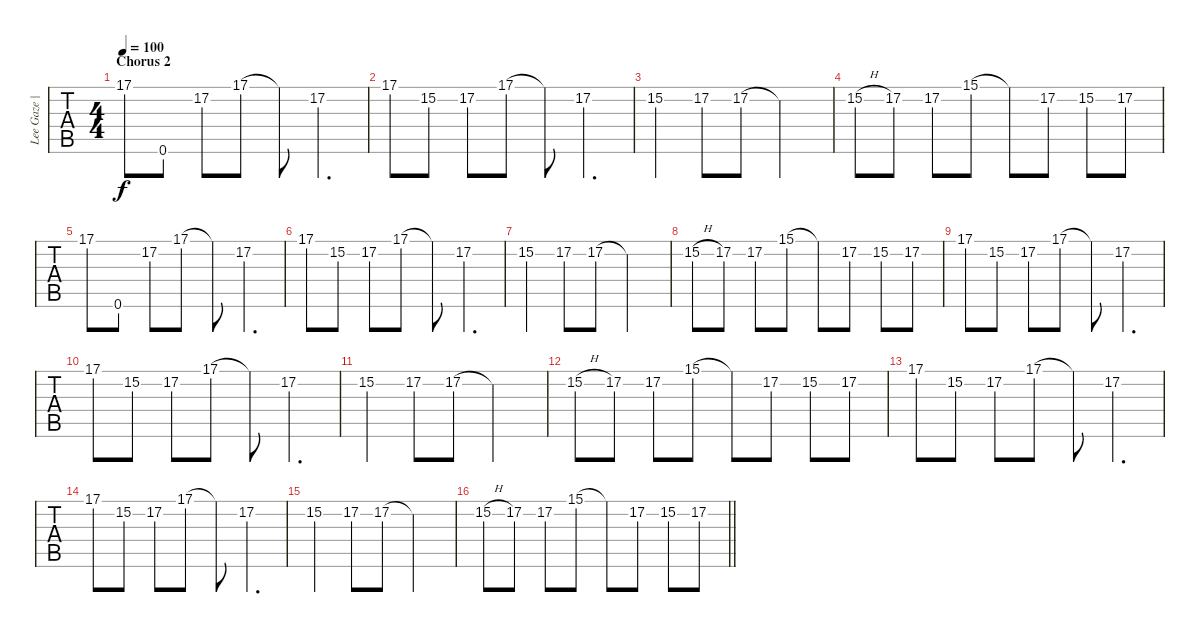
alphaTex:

\track ("Lee Gaze | Lead" "Lee Gaze |") {instrument electricguitarclean}
\staff {tabs}
\tuning (E4 B3 G3 D3 A2 D2) {hide}
\ts (4 4)
\section ("" "Chorus 2")
\tempo 100
\clef g2
\ks c
17.1.8{dy f} 0.6.8 17.2.8 17.1.8 17.1{t}.8 17.2.4{d} |
17.1.8 15.2.8 17.2.8 17.1.8 17.1{t}.8 17.2.4{d} |
15.2.4 17.2.8 17.2.8 17.2{t}.2 |
15.2{h}.8 17.2.8 17.2.8 15.1.8 15.1{t}.8 17.2.8 15.2.8 17.2.8 |
17.1.8 0.6.8 17.2.8 17.1.8 17.1{t}.8 17.2.4{d} |
17.1.8 15.2.8 17.2.8 17.1.8 17.1{t}.8 17.2.4{d} |
15.2.4 17.2.8 17.2.8 17.2{t}.2 |
15.2{h}.8 17.2.8 17.2.8 15.1.8 15.1{t}.8 17.2.8 15.2.8 17.2.8 |
17.1.8 15.2.8 17.2.8 17.1.8 17.1{t}.8 17.2.4{d} |
17.1.8 15.2.8 17.2.8 17.1.8 17.1{t}.8 17.2.4{d} |
15.2.4 17.2.8 17.2.8 17.2{t}.2 |
15.2{h}.8 17.2.8 17.2.8 15.1.8 15.1{t}.8 17.2.8 15.2.8 17.2.8 |
17.1.8 15.2.8 17.2.8 17.1.8 17.1{t}.8 17.2.4{d} |
17.1.8 15.2.8 17.2.8 17.1.8 17.1{t}.8 17.2.4{d} |
15.2.4 17.2.8 17.2.8 17.2{t}.2 |
\barLineRight lightlight
15.2{h}.8 17.2.8 17.2.8 15.1.8 15.1{t}.8 17.2.8 15.2.8 17.2.8
